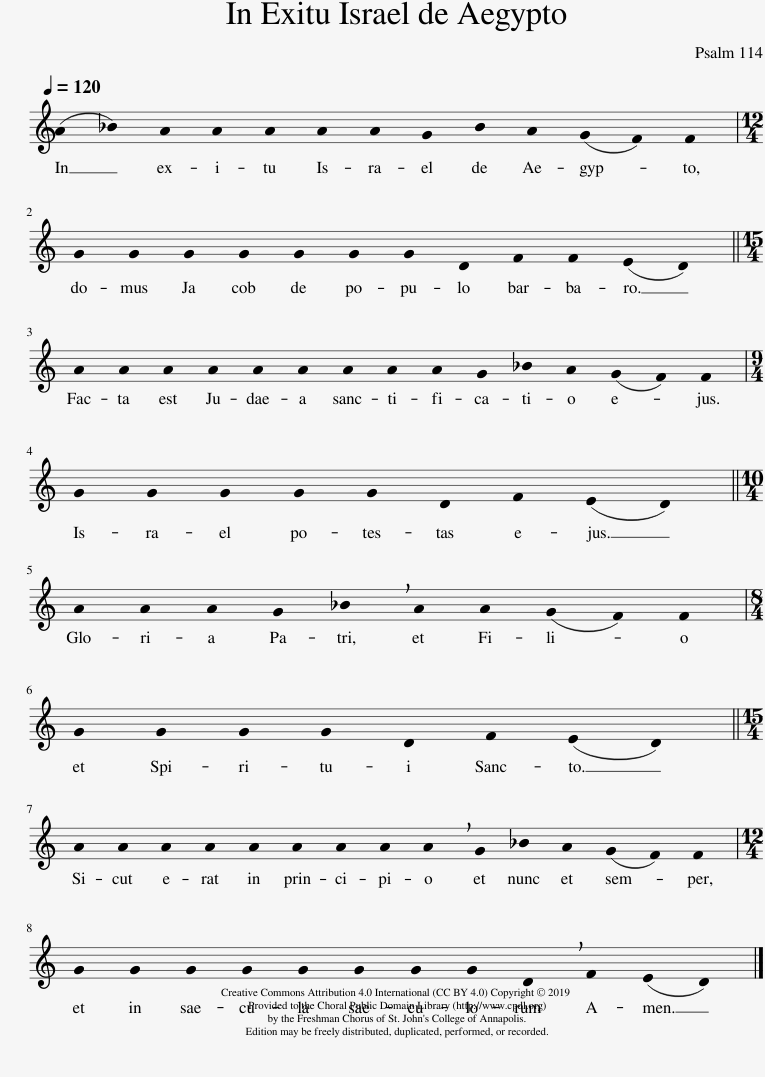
X:1
L:1/8
Q:1/4=120
M:13/4
I:linebreak $
K:C
U:s=!stemless!
V:1 treble
V:1
 (sA2 s_B2) sA2 sA2 sA2 sA2 sA2 sG2 sB2 sA2 (sG2 sF2) sF2 |$[M:12/4] sG2 sG2 sG2 sG2 sG2 sG2 sG2 sD2 sF2 sF2 (sE2 sD2) ||$[M:15/4] sA2 sA2 sA2 sA2 sA2 sA2 sA2 sA2 sA2 sG2 s_B2 sA2 (sG2 sF2) sF2 |$[M:9/4] sG2 sG2 sG2 sG2 sG2 sD2 sF2 (sE2 sD2) ||$[M:10/4] sA2 sA2 sA2 sG2 !breath!s_B2 sA2 sA2 (sG2 sF2) sF2 |$ %5
[M:8/4] sG2 sG2 sG2 sG2 sD2 sF2 (sE2 sD2) ||$[M:15/4] sA2 sA2 sA2 sA2 sA2 sA2 sA2 sA2 !breath!sA2 sG2 s_B2 sA2 (sG2 sF2) sF2 |$[M:12/4] sG2 sG2 sG2 sG2 sG2 sG2 sG2 sG2 !breath!sD2 sF2 (sE2 sD2) |] %8
